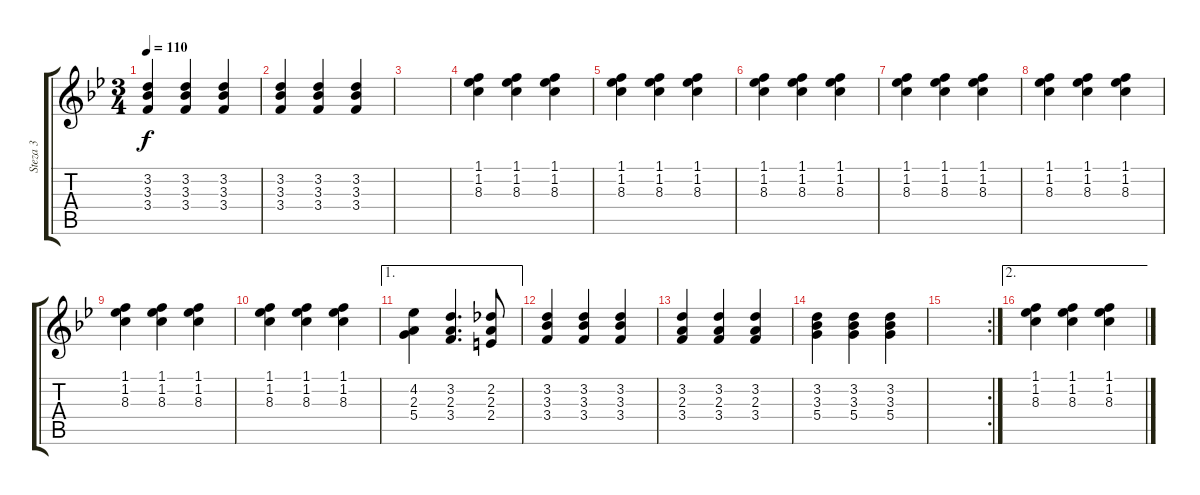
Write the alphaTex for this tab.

\track ("Steza 3" "Steza 3") {instrument acousticguitarsteel}
\staff {score tabs}
\tuning (E4 B3 G3 D3 A2 E2) {hide}
\ts (3 4)
\tempo 110
\clef g2
\ks bb
(3.2 3.3 3.4).4{dy f} (3.2 3.3 3.4).4 (3.2 3.3 3.4).4 |
(3.2 3.3 3.4).4 (3.2 3.3 3.4).4 (3.2 3.3 3.4).4 |
|
(1.1 1.2 8.3).4 (1.1 1.2 8.3).4 (1.1 1.2 8.3).4 |
(1.1 1.2 8.3).4 (1.1 1.2 8.3).4 (1.1 1.2 8.3).4 |
(1.1 1.2 8.3).4 (1.1 1.2 8.3).4 (1.1 1.2 8.3).4 |
(1.1 1.2 8.3).4 (1.1 1.2 8.3).4 (1.1 1.2 8.3).4 |
(1.1 1.2 8.3).4 (1.1 1.2 8.3).4 (1.1 1.2 8.3).4 |
(1.1 1.2 8.3).4 (1.1 1.2 8.3).4 (1.1 1.2 8.3).4 |
(1.1 1.2 8.3).4 (1.1 1.2 8.3).4 (1.1 1.2 8.3).4 |
\ae 1
(4.2 2.3 5.4).4 (3.2 2.3 3.4).4{d} (2.2 2.3 2.4).8 |
(3.2 3.3 3.4).4 (3.2 3.3 3.4).4 (3.2 3.3 3.4).4 |
(3.2 2.3 3.4).4 (3.2 2.3 3.4).4 (3.2 2.3 3.4).4 |
(3.2 3.3 5.4).4 (3.2 3.3 5.4).4 (3.2 3.3 5.4).4 |
\rc 2
|
\ae 2
(1.1 1.2 8.3).4 (1.1 1.2 8.3).4 (1.1 1.2 8.3).4
